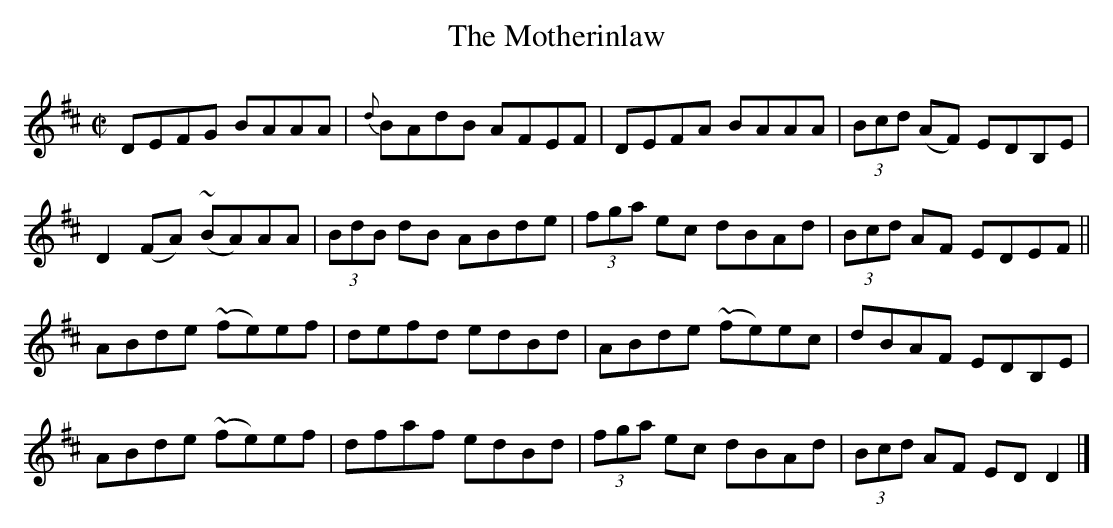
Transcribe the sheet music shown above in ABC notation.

X:1
T: The Motherinlaw
M: C|
L: 1/8
K: D
DEFG BAAA|{d}BAdB AFEF|DEFA BAAA|(3Bcd (AF) EDB,E|
D2(FA) (~BA)AA|(3BdB dB ABde|(3fga ec dBAd|(3Bcd AF EDEF||
ABde ~(fe)ef|defd edBd|ABde (~fe)ec|dBAF EDB,E|
ABde ~(fe)ef|dfaf edBd|(3fga ec dBAd|(3Bcd AF EDD2|]
